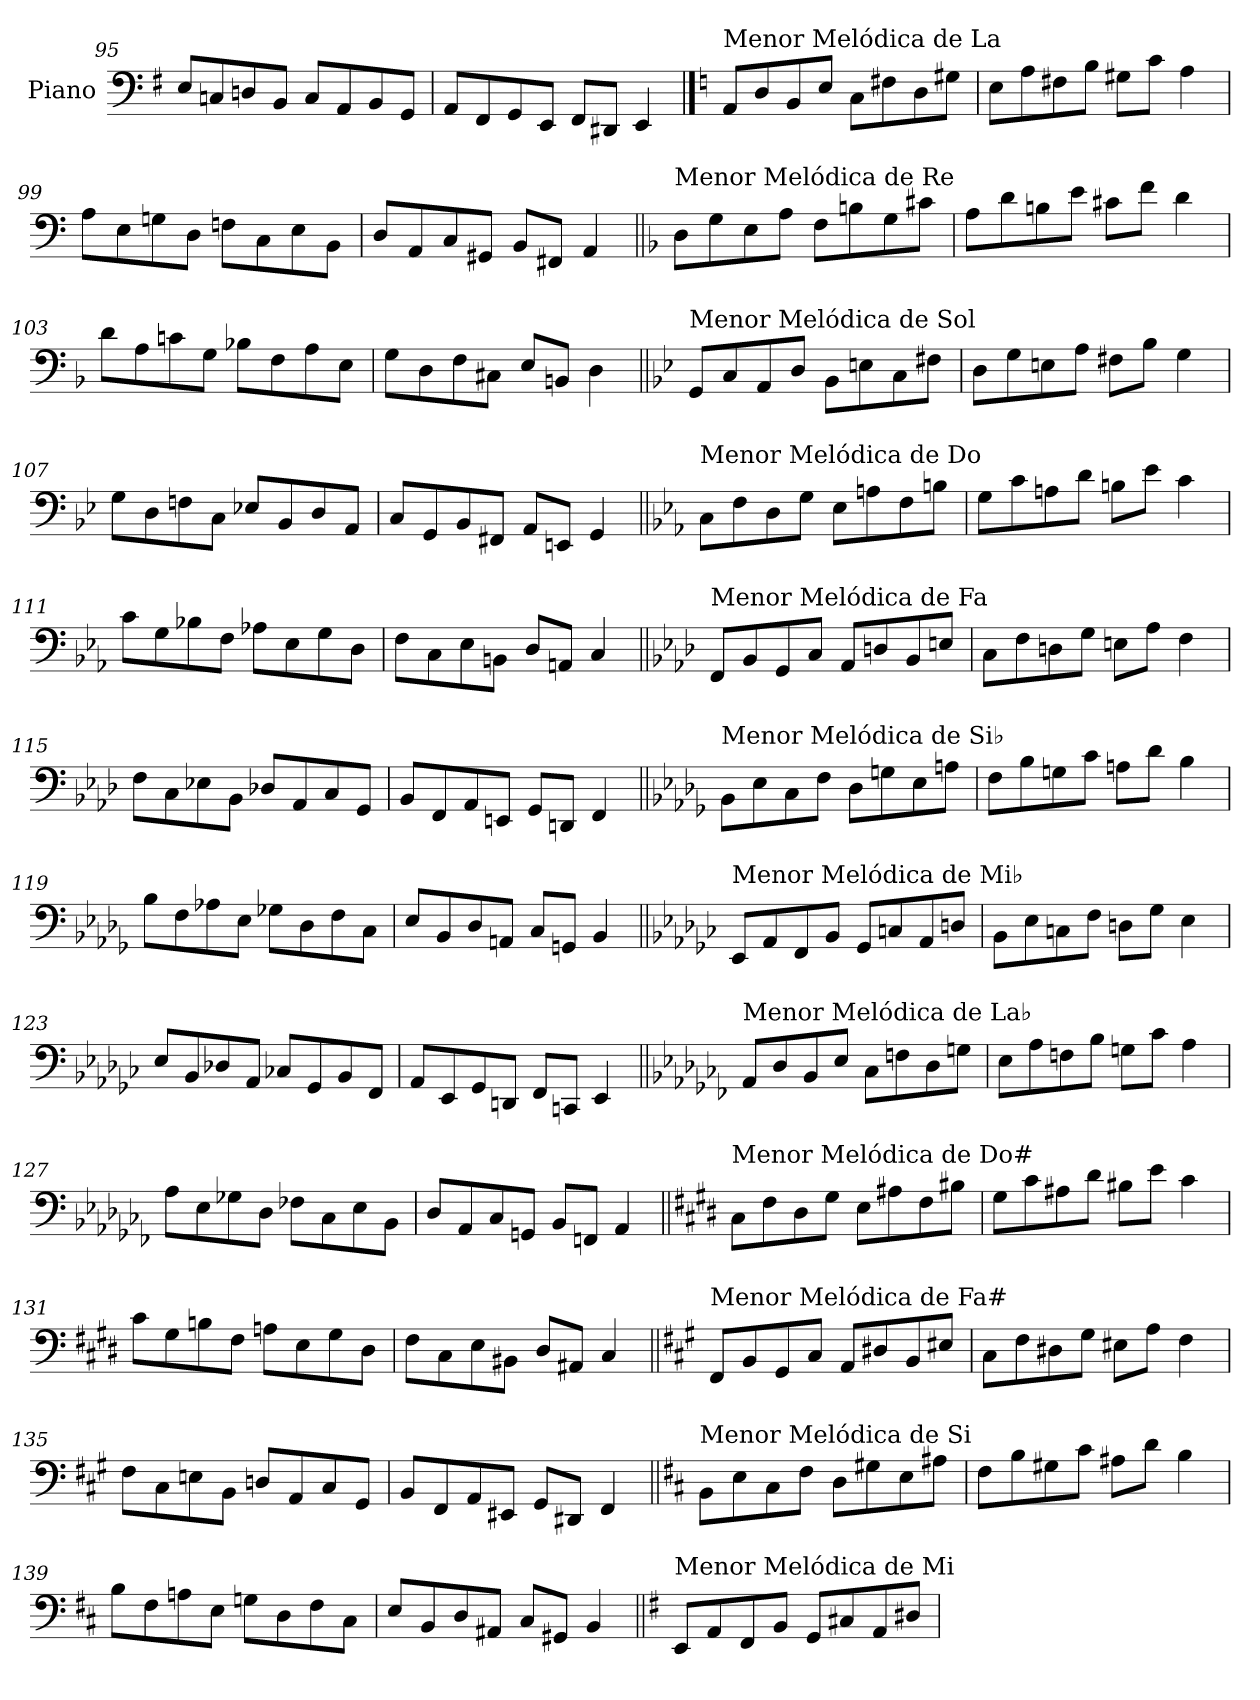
**kern
*part1
*staff1
*I"Piano
*I'Pno.
*clefF4
*k[f#]
=95
8E/L
8Cn/
8Dn/
8BB/J
8C/L
8AA/
8BB/
8GG/J
=96
8AA/L
8FF#/
8GG/
8EE/J
8FF#/L
8DD#X/J
4EE/
!!LO:PB:g=z
==97
*k[]
!LO:TX:a:t=Menor Melódica de La
8AA/L
8D/
8BB/
8E/J
8C\L
8F#X\
8D\
8G#X\J
=98
8E\L
8A\
8F#X\
8B\J
8G#X\L
8c\J
4A\
=99
8A\L
8E\
8Gn\
8D\J
8Fn\L
8C\
8E\
8BB\J
=100
8D/L
8AA/
8C/
8GG#X/J
8BB/L
8FF#X/J
4AA/
!!LO:LB:g=z
=101||
*k[b-]
!LO:TX:a:t=Menor Melódica de Re
8D\L
8G\
8E\
8A\J
8F\L
8Bn\
8G\
8c#X\J
=102
8A\L
8d\
8Bn\
8e\J
8c#X\L
8f\J
4d\
=103
8d\L
8A\
8cn\
8G\J
8B-X\L
8F\
8A\
8E\J
=104
8G\L
8D\
8F\
8C#X\J
8E/L
8BBn/J
4D\
!!LO:LB:g=z
=105||
*k[b-e-]
!LO:TX:a:t=Menor Melódica de Sol
8GG/L
8C/
8AA/
8D/J
8BB-\L
8En\
8C\
8F#X\J
=106
8D\L
8G\
8En\
8A\J
8F#X\L
8B-\J
4G\
=107
8G\L
8D\
8Fn\
8C\J
8E-X/L
8BB-/
8D/
8AA/J
=108
8C/L
8GG/
8BB-/
8FF#X/J
8AA/L
8EEn/J
4GG/
!!LO:LB:g=z
=109||
*k[b-e-a-]
!LO:TX:a:t=Menor Melódica de Do
8C\L
8F\
8D\
8G\J
8E-\L
8An\
8F\
8Bn\J
=110
8G\L
8c\
8An\
8d\J
8Bn\L
8e-\J
4c\
=111
8c\L
8G\
8B-X\
8F\J
8A-X\L
8E-\
8G\
8D\J
=112
8F\L
8C\
8E-\
8BBn\J
8D/L
8AAn/J
4C/
!!LO:LB:g=z
=113||
*k[b-e-a-d-]
!LO:TX:a:t=Menor Melódica de Fa
8FF/L
8BB-/
8GG/
8C/J
8AA-/L
8Dn/
8BB-/
8En/J
=114
8C\L
8F\
8Dn\
8G\J
8En\L
8A-\J
4F\
=115
8F\L
8C\
8E-X\
8BB-\J
8D-X/L
8AA-/
8C/
8GG/J
=116
8BB-/L
8FF/
8AA-/
8EEn/J
8GG/L
8DDn/J
4FF/
!!LO:LB:g=z
=117||
*k[b-e-a-d-g-]
!LO:TX:a:t=Menor Melódica de Si♭
8BB-\L
8E-\
8C\
8F\J
8D-\L
8Gn\
8E-\
8An\J
=118
8F\L
8B-\
8Gn\
8c\J
8An\L
8d-\J
4B-\
=119
8B-\L
8F\
8A-X\
8E-\J
8G-X\L
8D-\
8F\
8C\J
=120
8E-/L
8BB-/
8D-/
8AAn/J
8C/L
8GGn/J
4BB-/
!!LO:LB:g=z
=121||
*k[b-e-a-d-g-c-]
!LO:TX:a:t=Menor Melódica de Mi♭
8EE-/L
8AA-/
8FF/
8BB-/J
8GG-/L
8Cn/
8AA-/
8Dn/J
=122
8BB-\L
8E-\
8Cn\
8F\J
8Dn\L
8G-\J
4E-\
=123
8E-/L
8BB-/
8D-X/
8AA-/J
8C-X/L
8GG-/
8BB-/
8FF/J
=124
8AA-/L
8EE-/
8GG-/
8DDn/J
8FF/L
8CCn/J
4EE-/
!!LO:LB:g=z
=125||
*k[b-e-a-d-g-c-f-]
!LO:TX:a:t=Menor Melódica de La♭
8AA-/L
8D-/
8BB-/
8E-/J
8C-\L
8Fn\
8D-\
8Gn\J
=126
8E-\L
8A-\
8Fn\
8B-\J
8Gn\L
8c-\J
4A-\
=127
8A-\L
8E-\
8G-X\
8D-\J
8F-X\L
8C-\
8E-\
8BB-\J
=128
8D-/L
8AA-/
8C-/
8GGn/J
8BB-/L
8FFn/J
4AA-/
!!LO:LB:g=z
=129||
*k[f#c#g#d#]
!LO:TX:a:t=Menor Melódica de Do#
8C#\L
8F#\
8D#\
8G#\J
8E\L
8A#X\
8F#\
8B#X\J
=130
8G#\L
8c#\
8A#X\
8d#\J
8B#X\L
8e\J
4c#\
=131
8c#\L
8G#\
8Bn\
8F#\J
8An\L
8E\
8G#\
8D#\J
=132
8F#\L
8C#\
8E\
8BB#X\J
8D#/L
8AA#X/J
4C#/
!!LO:LB:g=z
=133||
*k[f#c#g#]
!LO:TX:a:t=Menor Melódica de Fa#
8FF#/L
8BB/
8GG#/
8C#/J
8AA/L
8D#X/
8BB/
8E#X/J
=134
8C#\L
8F#\
8D#X\
8G#\J
8E#X\L
8A\J
4F#\
=135
8F#\L
8C#\
8En\
8BB\J
8Dn/L
8AA/
8C#/
8GG#/J
=136
8BB/L
8FF#/
8AA/
8EE#X/J
8GG#/L
8DD#X/J
4FF#/
!!LO:LB:g=z
=137||
*k[f#c#]
!LO:TX:a:t=Menor Melódica de Si
8BB\L
8E\
8C#\
8F#\J
8D\L
8G#X\
8E\
8A#X\J
=138
8F#\L
8B\
8G#X\
8c#\J
8A#X\L
8d\J
4B\
=139
8B\L
8F#\
8An\
8E\J
8Gn\L
8D\
8F#\
8C#\J
=140
8E/L
8BB/
8D/
8AA#X/J
8C#/L
8GG#X/J
4BB/
!!LO:LB:g=z
=141||
*k[f#]
!LO:TX:a:t=Menor Melódica de Mi
8EE/L
8AA/
8FF#/
8BB/J
8GG/L
8C#X/
8AA/
8D#X/J
=
*-
